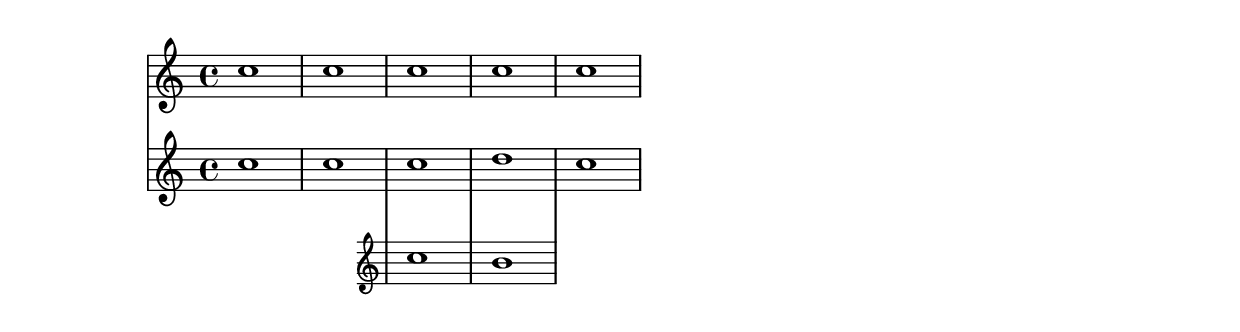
%% DO NOT EDIT this file manually; it is automatically
%% generated from LSR http://lsr.dsi.unimi.it
%% Make any changes in LSR itself, or in Documentation/snippets/new/ ,
%% and then run scripts/auxiliar/makelsr.py
%%
%% This file is in the public domain.
\version "2.17.20"

\header {
  lsrtags = "contexts-and-engravers, really-simple, staff-notation"

  texidoc = "
An extra staff can be added (possibly temporarily) after the start of a
piece.

"
  doctitle = "Adding an extra staff"
} % begin verbatim


\score {
  <<
    \new Staff \relative c'' {
      c1 | c | c | c | c
    }
    \new StaffGroup \relative c'' {
      \new Staff {
        c1 | c
        <<
          {
            c1 | d
          }
          \new Staff {
            \once \override Staff.TimeSignature.stencil = ##f
            c1 | b
          }
        >>
        c1
      }
    }
  >>
}
